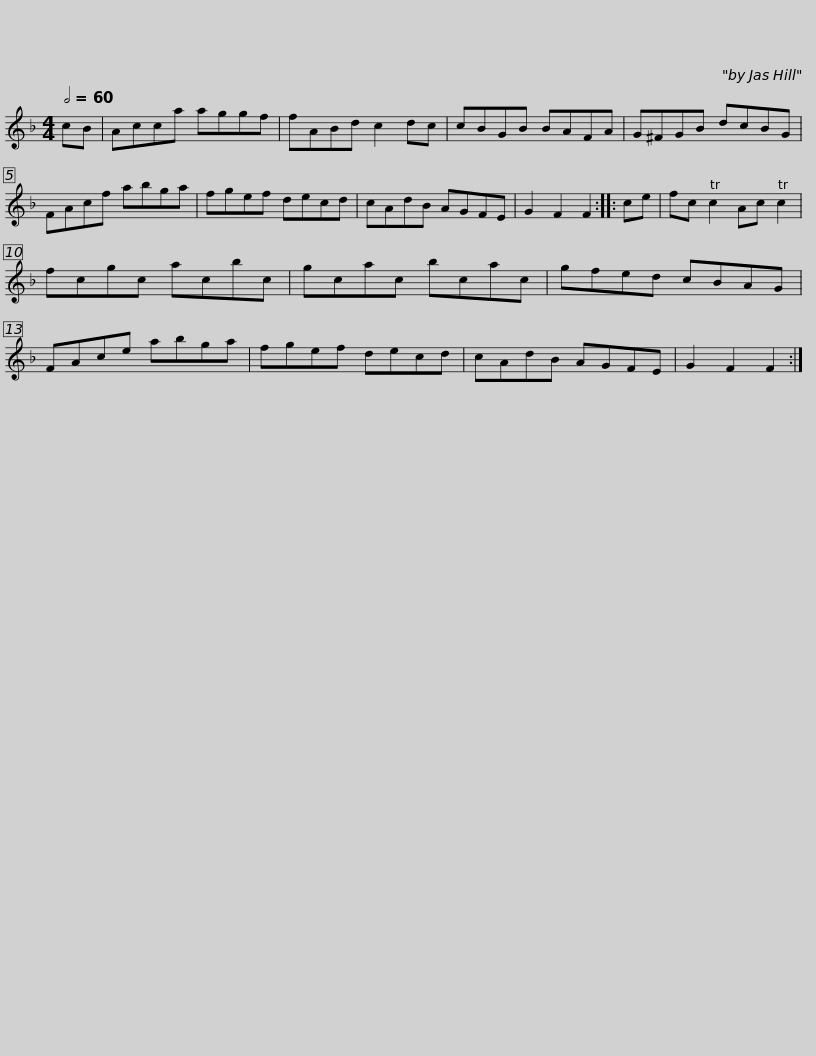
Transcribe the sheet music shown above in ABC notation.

X:1
L:1/8
Q:1/2=60
M:4/4
I:linebreak $
K:F
V:1 treble
V:1
 cB | Acca aggf | fABd c2 dc | cBGB BAFA | G^FGB dcBG | %5
 FAcf abga |$ fgef decd | cAdB AGFE | G2 F2 F2 :: ce | %10
 fc c2 Ac c2 | fcgc acbc | gcac bcac |$ gfed cBAG | FAce abga | %15
 fgef decd | cAdB AGFE | G2 F2 F2 :| %18
